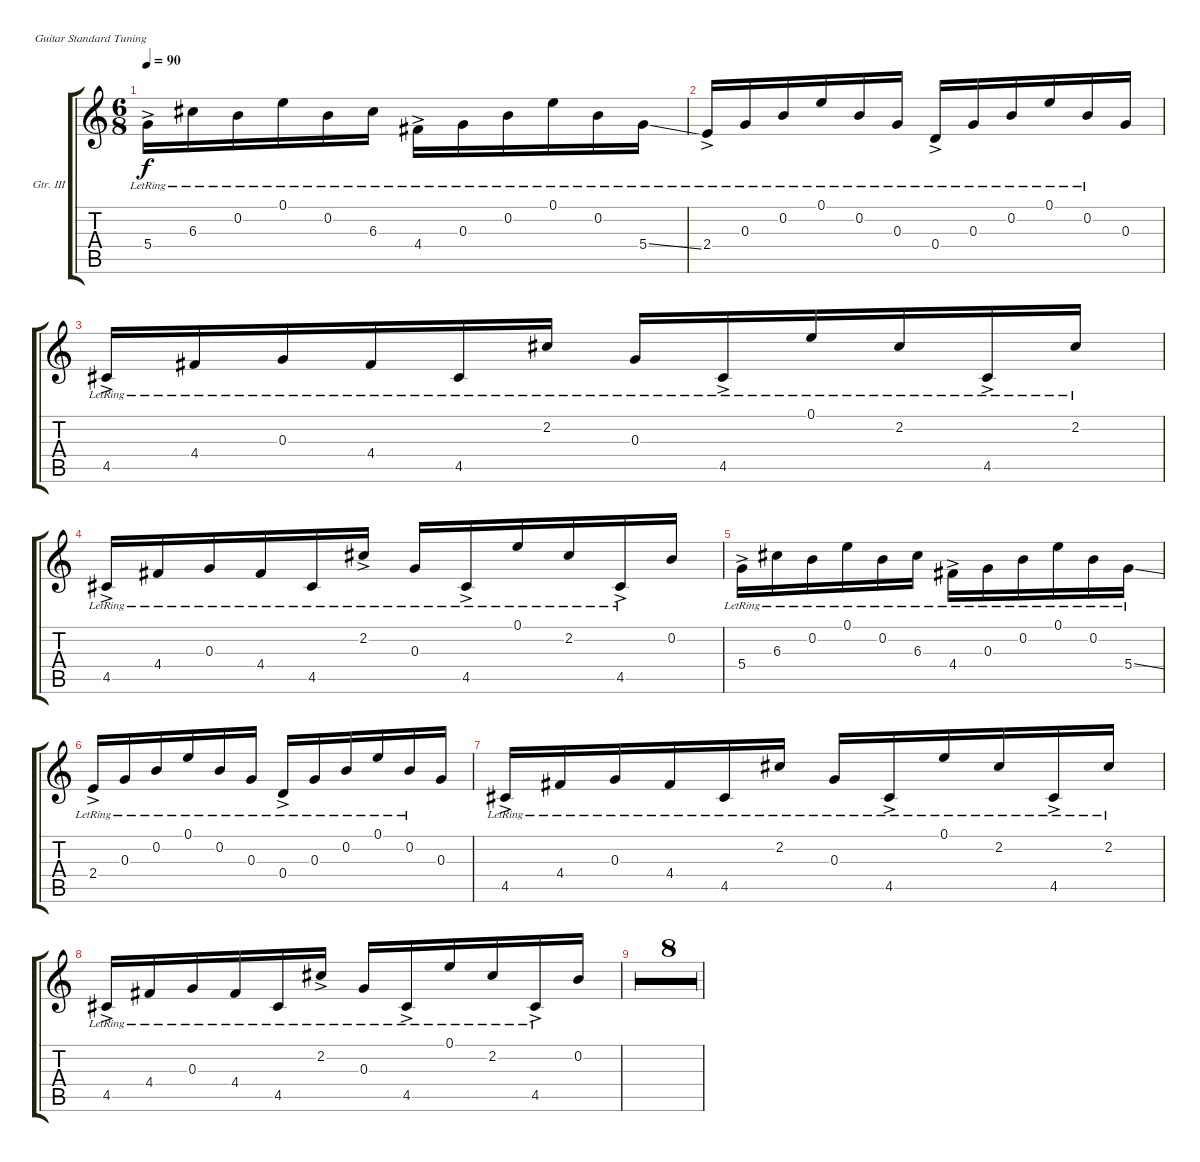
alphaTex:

\defaultSystemsLayout 4
\bracketExtendMode groupsimilarinstruments
\firstSystemTrackNameOrientation horizontal
\otherSystemsTrackNameOrientation horizontal
\track ("Steel Guitar" "Gtr. III") {multiBarRest instrument acousticguitarsteel}
\staff {score tabs}
\tuning (E4 B3 G3 D3 A2 E2)
\ts (6 8)
\tempo 90
\clef g2
\ks c
5.4{ac lr}.16{dy f} 6.3{lr}.16 0.2{lr}.16 0.1{lr}.16 0.2{lr}.16 6.3{lr}.16 4.4{ac lr}.16 0.3{lr}.16 0.2{lr}.16 0.1{lr}.16 0.2{lr}.16 5.4{ss lr}.16 |
2.4{ac lr}.16 0.3{lr}.16 0.2{lr}.16 0.1{lr}.16 0.2{lr}.16 0.3{lr}.16 0.4{ac lr}.16 0.3{lr}.16 0.2{lr}.16 0.1{lr}.16 0.2{lr}.16 0.3.16 |
4.5{ac lr}.16 4.4{lr}.16 0.3{lr}.16 4.4{lr}.16 4.5{lr}.16 2.2{lr}.16 0.3{lr}.16 4.5{ac lr}.16 0.1{lr}.16 2.2{lr}.16 4.5{ac lr}.16 2.2{lr}.16 |
4.5{ac lr}.16 4.4{lr}.16 0.3{lr}.16 4.4{lr}.16 4.5{lr}.16 2.2{ac lr}.16 0.3{lr}.16 4.5{ac lr}.16 0.1{lr}.16 2.2{lr}.16 4.5{ac lr}.16 0.2.16 |
5.4{ac lr}.16 6.3{lr}.16 0.2{lr}.16 0.1{lr}.16 0.2{lr}.16 6.3{lr}.16 4.4{ac lr}.16 0.3{lr}.16 0.2{lr}.16 0.1{lr}.16 0.2{lr}.16 5.4{ss lr}.16 |
2.4{ac lr}.16 0.3{lr}.16 0.2{lr}.16 0.1{lr}.16 0.2{lr}.16 0.3{lr}.16 0.4{ac lr}.16 0.3{lr}.16 0.2{lr}.16 0.1{lr}.16 0.2{lr}.16 0.3.16 |
4.5{ac lr}.16 4.4{lr}.16 0.3{lr}.16 4.4{lr}.16 4.5{lr}.16 2.2{lr}.16 0.3{lr}.16 4.5{ac lr}.16 0.1{lr}.16 2.2{lr}.16 4.5{ac lr}.16 2.2{lr}.16 |
4.5{ac lr}.16 4.4{lr}.16 0.3{lr}.16 4.4{lr}.16 4.5{lr}.16 2.2{ac lr}.16 0.3{lr}.16 4.5{ac lr}.16 0.1{lr}.16 2.2{lr}.16 4.5{ac lr}.16 0.2.16 |
r.2{d} |
r.2{d} |
r.2{d} |
r.2{d} |
r.2{d} |
r.2{d} |
r.2{d} |
r.2{d}
